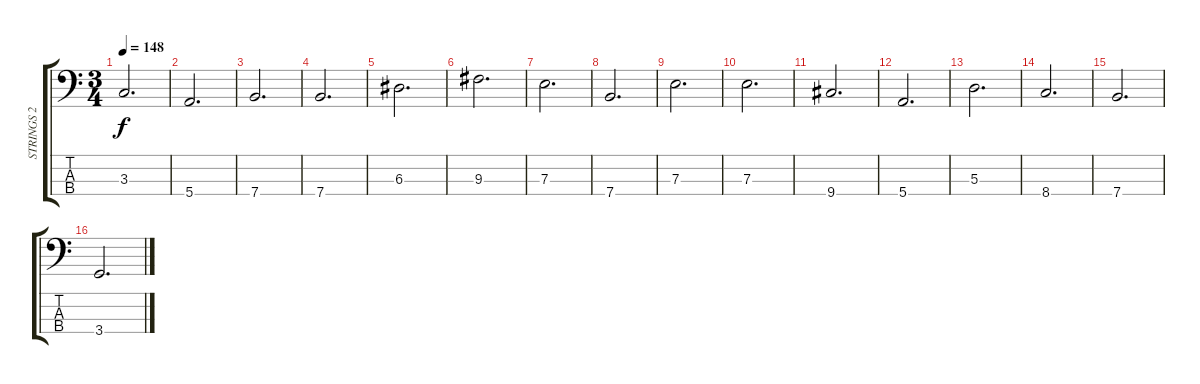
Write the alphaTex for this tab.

\track ("STRINGS 2" "STRINGS 2") {instrument electricbassfinger}
\staff {score tabs}
\tuning (G2 D2 A1 E1) {hide}
\ts (3 4)
\tempo 148
\clef f4
\ks c
3.3.2{d dy f} |
5.4.2{d} |
7.4.2{d} |
7.4.2{d} |
6.3.2{d} |
9.3.2{d} |
7.3.2{d} |
7.4.2{d} |
7.3.2{d} |
7.3.2{d} |
9.4.2{d} |
5.4.2{d} |
5.3.2{d} |
8.4.2{d} |
7.4.2{d} |
3.4.2{d}
